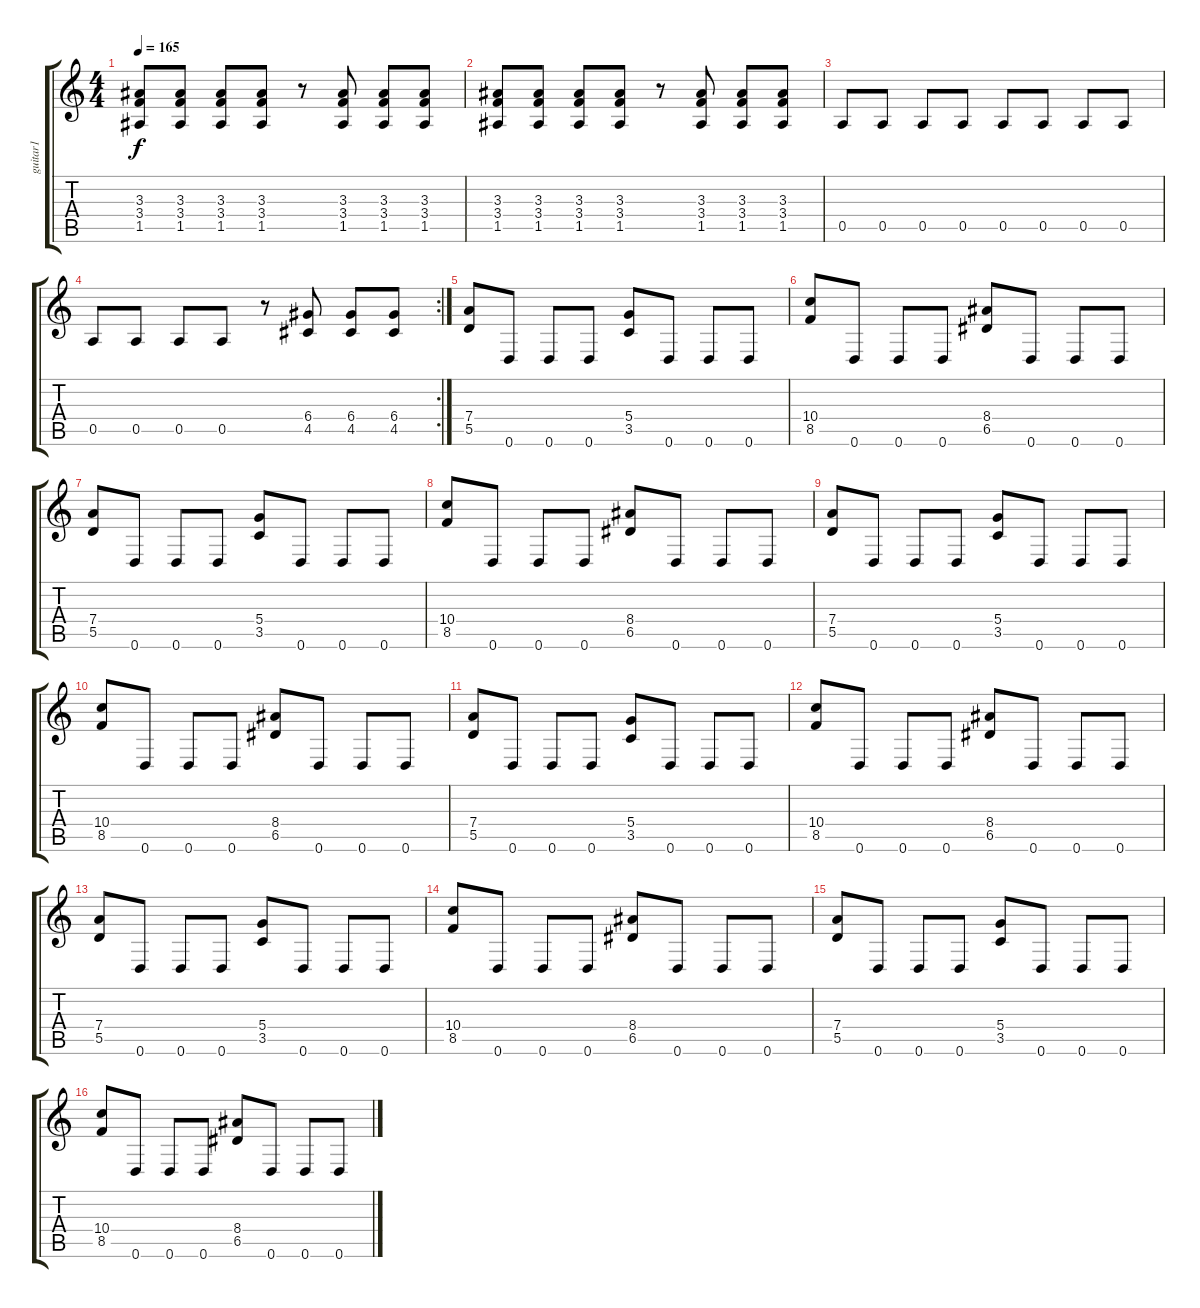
\track ("guitar1" "guitar1") {instrument distortionguitar}
\staff {score tabs}
\tuning (E4 B3 G3 D3 A2 D2) {hide}
\ts (4 4)
\tempo 165
\clef g2
\ks c
(3.3 3.4 1.5).8{dy f} (3.3 3.4 1.5).8 (3.3 3.4 1.5).8 (3.3 3.4 1.5).8 r.8 (3.3 3.4 1.5).8 (3.3 3.4 1.5).8 (3.3 3.4 1.5).8 |
(3.3 3.4 1.5).8 (3.3 3.4 1.5).8 (3.3 3.4 1.5).8 (3.3 3.4 1.5).8 r.8 (3.3 3.4 1.5).8 (3.3 3.4 1.5).8 (3.3 3.4 1.5).8 |
0.5.8 0.5.8 0.5.8 0.5.8 0.5.8 0.5.8 0.5.8 0.5.8 |
\rc 2
0.5.8 0.5.8 0.5.8 0.5.8 r.8 (6.4 4.5).8 (6.4 4.5).8 (6.4 4.5).8 |
(7.4 5.5).8 0.6.8 0.6.8 0.6.8 (5.4 3.5).8 0.6.8 0.6.8 0.6.8 |
(10.4 8.5).8 0.6.8 0.6.8 0.6.8 (8.4 6.5).8 0.6.8 0.6.8 0.6.8 |
(7.4 5.5).8 0.6.8 0.6.8 0.6.8 (5.4 3.5).8 0.6.8 0.6.8 0.6.8 |
(10.4 8.5).8 0.6.8 0.6.8 0.6.8 (8.4 6.5).8 0.6.8 0.6.8 0.6.8 |
(7.4 5.5).8 0.6.8 0.6.8 0.6.8 (5.4 3.5).8 0.6.8 0.6.8 0.6.8 |
(10.4 8.5).8 0.6.8 0.6.8 0.6.8 (8.4 6.5).8 0.6.8 0.6.8 0.6.8 |
(7.4 5.5).8 0.6.8 0.6.8 0.6.8 (5.4 3.5).8 0.6.8 0.6.8 0.6.8 |
(10.4 8.5).8 0.6.8 0.6.8 0.6.8 (8.4 6.5).8 0.6.8 0.6.8 0.6.8 |
(7.4 5.5).8 0.6.8 0.6.8 0.6.8 (5.4 3.5).8 0.6.8 0.6.8 0.6.8 |
(10.4 8.5).8 0.6.8 0.6.8 0.6.8 (8.4 6.5).8 0.6.8 0.6.8 0.6.8 |
(7.4 5.5).8 0.6.8 0.6.8 0.6.8 (5.4 3.5).8 0.6.8 0.6.8 0.6.8 |
(10.4 8.5).8 0.6.8 0.6.8 0.6.8 (8.4 6.5).8 0.6.8 0.6.8 0.6.8
